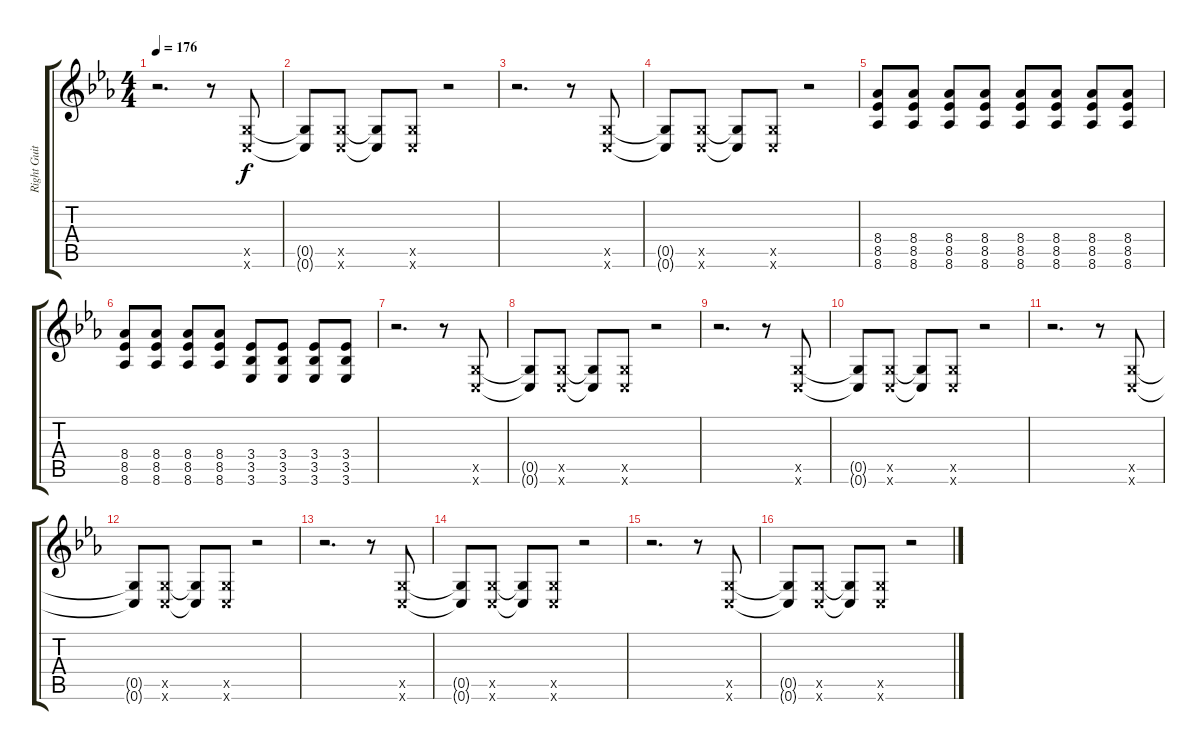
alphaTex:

\track ("Right Guitar I" "Right Guit") {instrument distortionguitar}
\staff {score tabs}
\tuning (D4 A3 F3 C3 G2 C2) {hide}
\ts (4 4)
\tempo 176
\clef g2
\ks eb
r.2{d dy f volume 13} r.8 (0.5{x} 0.6{x}).8 |
(0.5{t} 0.6{t}).8 (0.5{x} 0.6{x}).8 (0.5{t} 0.6{t}).8 (0.5{x} 0.6{x}).8 r.2 |
r.2{d} r.8 (0.5{x} 0.6{x}).8 |
(0.5{t} 0.6{t}).8 (0.5{x} 0.6{x}).8 (0.5{t} 0.6{t}).8 (0.5{x} 0.6{x}).8 r.2 |
(8.4 8.5 8.6).8 (8.4 8.5 8.6).8 (8.4 8.5 8.6).8 (8.4 8.5 8.6).8 (8.4 8.5 8.6).8 (8.4 8.5 8.6).8 (8.4 8.5 8.6).8 (8.4 8.5 8.6).8 |
(8.4 8.5 8.6).8 (8.4 8.5 8.6).8 (8.4 8.5 8.6).8 (8.4 8.5 8.6).8 (3.4 3.5 3.6).8 (3.4 3.5 3.6).8 (3.4 3.5 3.6).8 (3.4 3.5 3.6).8 |
r.2{d} r.8 (0.5{x} 0.6{x}).8 |
(0.5{t} 0.6{t}).8 (0.5{x} 0.6{x}).8 (0.5{t} 0.6{t}).8 (0.5{x} 0.6{x}).8 r.2 |
r.2{d} r.8 (0.5{x} 0.6{x}).8 |
(0.5{t} 0.6{t}).8 (0.5{x} 0.6{x}).8 (0.5{t} 0.6{t}).8 (0.5{x} 0.6{x}).8 r.2 |
r.2{d} r.8 (0.5{x} 0.6{x}).8 |
(0.5{t} 0.6{t}).8 (0.5{x} 0.6{x}).8 (0.5{t} 0.6{t}).8 (0.5{x} 0.6{x}).8 r.2 |
r.2{d} r.8 (0.5{x} 0.6{x}).8 |
(0.5{t} 0.6{t}).8 (0.5{x} 0.6{x}).8 (0.5{t} 0.6{t}).8 (0.5{x} 0.6{x}).8 r.2 |
r.2{d} r.8 (0.5{x} 0.6{x}).8 |
(0.5{t} 0.6{t}).8 (0.5{x} 0.6{x}).8 (0.5{t} 0.6{t}).8 (0.5{x} 0.6{x}).8 r.2
